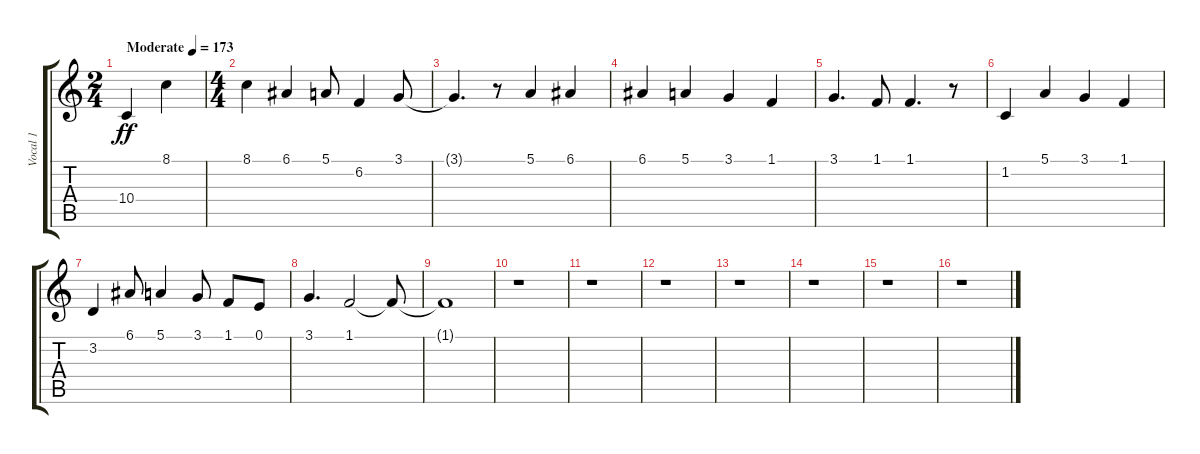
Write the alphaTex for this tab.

\track ("Vocal 1" "Vocal 1") {instrument clarinet}
\staff {score tabs}
\tuning (E4 B3 G3 D3 A2 E2) {hide}
\ts (2 4)
\tempo (173 "Moderate")
\clef g2
\ks c
10.4.4{dy ff instrument clarinet} 8.1.4 |
\ts (4 4)
8.1.4 6.1.4 5.1.8 6.2.4 3.1.8 |
3.1{t}.4{d} r.8 5.1.4 6.1.4 |
6.1.4 5.1.4 3.1.4 1.1.4 |
3.1.4{d} 1.1.8 1.1.4{d} r.8 |
1.2.4 5.1.4 3.1.4 1.1.4 |
3.2.4 6.1.8 5.1.4 3.1.8 1.1.8 0.1.8 |
3.1.4{d} 1.1.2 1.1{t}.8 |
1.1{t}.1 |
r.1 |
r.1 |
r.1 |
r.1 |
r.1 |
r.1 |
r.1
